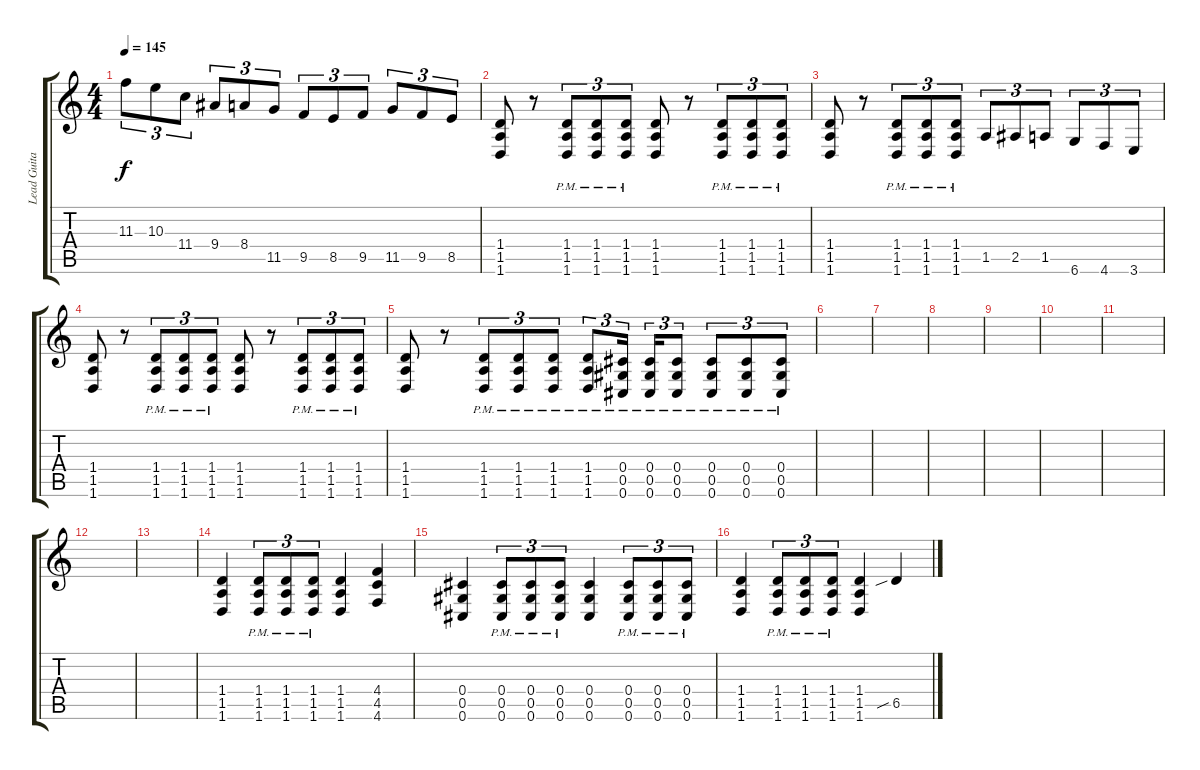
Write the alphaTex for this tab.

\track ("Lead Guitar" "Lead Guita") {instrument distortionguitar}
\staff {score tabs}
\tuning (Eb4 Bb3 Gb3 Db3 Ab2 Db2) {hide}
\ts (4 4)
\tempo 145
\clef g2
\ks c
11.3.8{tu (3 2) dy f} 10.3.8{tu (3 2)} 11.4.8{tu (3 2)} 9.4.8{tu (3 2)} 8.4.8{tu (3 2)} 11.5.8{tu (3 2)} 9.5.8{tu (3 2)} 8.5.8{tu (3 2)} 9.5.8{tu (3 2)} 11.5.8{tu (3 2)} 9.5.8{tu (3 2)} 8.5.8{tu (3 2)} |
(1.4 1.5 1.6).8 r.8 (1.4{pm} 1.5{pm} 1.6{pm}).8{tu (3 2)} (1.4{pm} 1.5{pm} 1.6{pm}).8{tu (3 2)} (1.4{pm} 1.5{pm} 1.6{pm}).8{tu (3 2)} (1.4 1.5 1.6).8 r.8 (1.4{pm} 1.5{pm} 1.6{pm}).8{tu (3 2)} (1.4{pm} 1.5{pm} 1.6{pm}).8{tu (3 2)} (1.4{pm} 1.5{pm} 1.6{pm}).8{tu (3 2)} |
(1.4 1.5 1.6).8 r.8 (1.4{pm} 1.5{pm} 1.6{pm}).8{tu (3 2)} (1.4{pm} 1.5{pm} 1.6{pm}).8{tu (3 2)} (1.4{pm} 1.5{pm} 1.6{pm}).8{tu (3 2)} 1.5.8{tu (3 2)} 2.5.8{tu (3 2)} 1.5.8{tu (3 2)} 6.6.8{tu (3 2)} 4.6.8{tu (3 2)} 3.6.8{tu (3 2)} |
(1.4 1.5 1.6).8 r.8 (1.4{pm} 1.5{pm} 1.6{pm}).8{tu (3 2)} (1.4{pm} 1.5{pm} 1.6{pm}).8{tu (3 2)} (1.4{pm} 1.5{pm} 1.6{pm}).8{tu (3 2)} (1.4 1.5 1.6).8 r.8 (1.4{pm} 1.5{pm} 1.6{pm}).8{tu (3 2)} (1.4{pm} 1.5{pm} 1.6{pm}).8{tu (3 2)} (1.4{pm} 1.5{pm} 1.6{pm}).8{tu (3 2)} |
(1.4 1.5 1.6).8 r.8 (1.4{pm} 1.5{pm} 1.6{pm}).8{tu (3 2)} (1.4{pm} 1.5{pm} 1.6{pm}).8{tu (3 2)} (1.4{pm} 1.5{pm} 1.6{pm}).8{tu (3 2)} (1.4{pm} 1.5{pm} 1.6{pm}).8{tu (3 2)} (0.4{pm} 0.5{pm} 0.6{pm}).16{tu (3 2) beam splitsecondary} (0.4{pm} 0.5{pm} 0.6{pm}).16{tu (3 2)} (0.4{pm} 0.5{pm} 0.6{pm}).8{tu (3 2)} (0.4{pm} 0.5{pm} 0.6{pm}).8{tu (3 2)} (0.4{pm} 0.5{pm} 0.6{pm}).8{tu (3 2)} (0.4{pm} 0.5{pm} 0.6{pm}).8{tu (3 2)} |
|
|
|
|
|
|
|
|
(1.4 1.5 1.6).4 (1.4{pm} 1.5{pm} 1.6{pm}).8{tu (3 2)} (1.4{pm} 1.5{pm} 1.6{pm}).8{tu (3 2)} (1.4{pm} 1.5{pm} 1.6{pm}).8{tu (3 2)} (1.4 1.5 1.6).4 (4.4 4.5 4.6).4 |
(0.4 0.5 0.6).4 (0.4{pm} 0.5{pm} 0.6{pm}).8{tu (3 2)} (0.4{pm} 0.5{pm} 0.6{pm}).8{tu (3 2)} (0.4{pm} 0.5{pm} 0.6{pm}).8{tu (3 2)} (0.4 0.5 0.6).4 (0.4{pm} 0.5{pm} 0.6{pm}).8{tu (3 2)} (0.4{pm} 0.5{pm} 0.6{pm}).8{tu (3 2)} (0.4{pm} 0.5{pm} 0.6{pm}).8{tu (3 2)} |
(1.4 1.5 1.6).4 (1.4{pm} 1.5{pm} 1.6{pm}).8{tu (3 2)} (1.4{pm} 1.5{pm} 1.6{pm}).8{tu (3 2)} (1.4{pm} 1.5{pm} 1.6{pm}).8{tu (3 2)} (1.4 1.5 1.6).4 6.5{sib}.4
